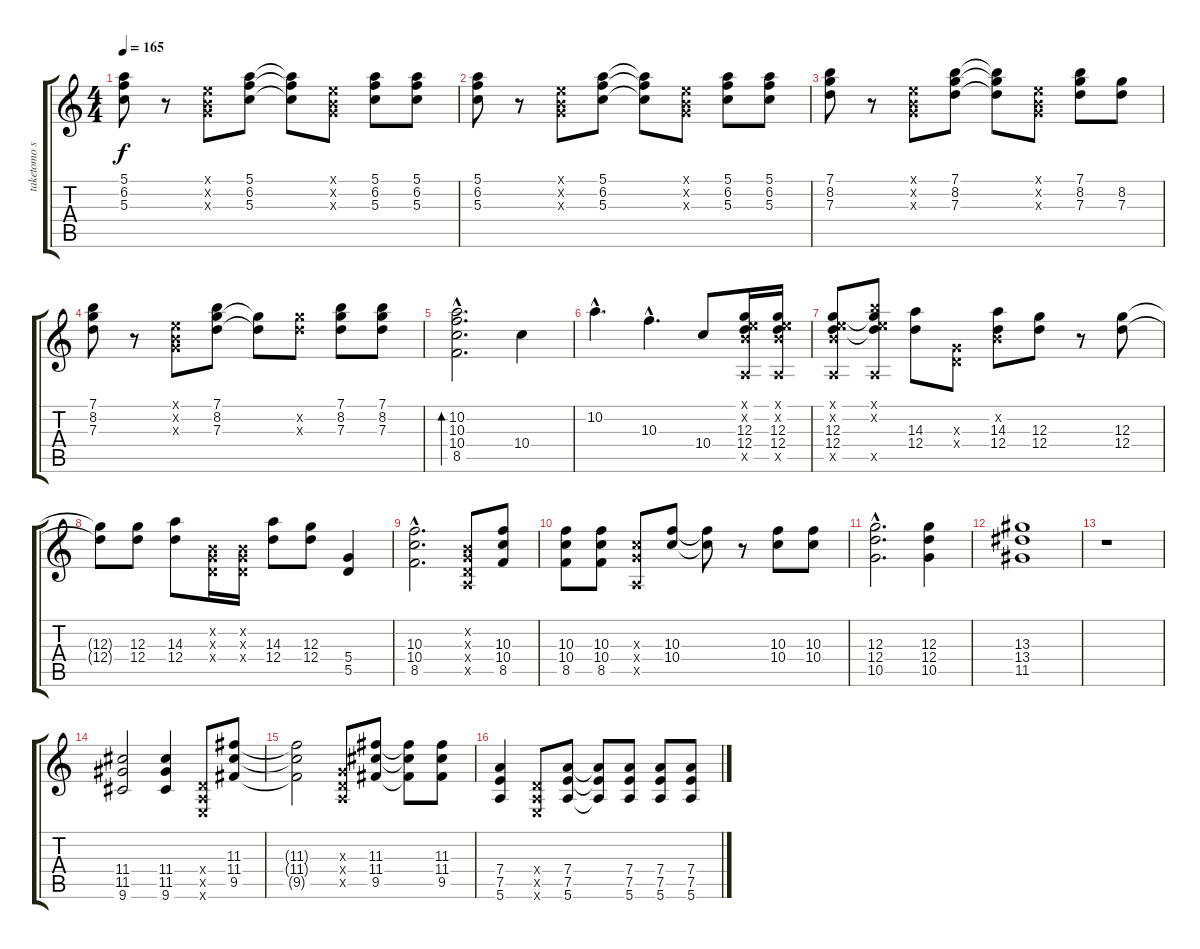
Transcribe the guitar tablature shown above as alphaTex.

\track ("taketomo sakashita" "taketomo s") {instrument distortionguitar}
\staff {score tabs}
\tuning (E4 B3 G3 D3 A2 E2) {hide}
\ts (4 4)
\tempo 165
\clef g2
\ks c
(5.1 6.2 5.3).8{dy f} r.8 (0.1{x} 0.2{x} 0.3{x}).8 (5.1 6.2 5.3).8 (5.1{t} 6.2{t} 5.3{t}).8 (0.1{x} 0.2{x} 0.3{x}).8 (5.1 6.2 5.3).8 (5.1 6.2 5.3).8 |
(5.1 6.2 5.3).8 r.8 (0.1{x} 0.2{x} 0.3{x}).8 (5.1 6.2 5.3).8 (5.1{t} 6.2{t} 5.3{t}).8 (0.1{x} 0.2{x} 0.3{x}).8 (5.1 6.2 5.3).8 (5.1 6.2 5.3).8 |
(7.1 8.2 7.3).8 r.8 (0.1{x} 0.2{x} 0.3{x}).8 (7.1 8.2 7.3).8 (7.1{t} 8.2{t} 7.3{t}).8 (0.1{x} 0.2{x} 0.3{x}).8 (7.1 8.2 7.3).8 (8.2 7.3).8 |
(7.1 8.2 7.3).8 r.8 (0.1{x} 0.2{x} 0.3{x}).8 (7.1 8.2 7.3).8 (8.2{t} 7.3{t}).8 (8.2{x} 7.3{x}).8 (7.1 8.2 7.3).8 (7.1 8.2 7.3).8 |
(10.2{hac} 10.3{hac} 10.4{hac} 8.5{hac}).2{d bd 480} 10.4.4 |
10.2{hac}.4{d} 10.3{hac}.4{d} 10.4.8 (0.1{x} 0.2{x} 12.3 12.4 0.5{x}).16 (0.1{x} 0.2{x} 12.3 12.4 0.5{x}).16 |
(0.1{x} 0.2{x} 12.3 12.4 0.5{x}).8 (0.1{x} 12.2{x} 12.3{t} 12.4{t} 0.5{x}).8 (14.3 12.4).8 (0.3{x} 0.4{x}).8 (0.2{x} 14.3 12.4).8 (12.3 12.4).8 r.8 (12.3 12.4).8 |
(12.3{t} 12.4{t}).8 (12.3 12.4).8 (14.3 12.4).8 (0.2{x} 0.3{x} 0.4{x}).16 (0.2{x} 0.3{x} 0.4{x}).16 (14.3 12.4).8 (12.3 12.4).8 (5.4 5.5).4 |
(10.3{hac} 10.4{hac} 8.5{hac}).2{d} (0.2{x} 0.3{x} 0.4{x} 0.5{x}).8 (10.3 10.4 8.5).8 |
(10.3 10.4 8.5).8 (10.3 10.4 8.5).8 (0.3{x} 10.4{x} 0.5{x}).8 (10.3 10.4).8 (10.3{t} 10.4{t}).8 r.8 (10.3 10.4).8 (10.3 10.4).8 |
(12.3{hac} 12.4{hac} 10.5{hac}).2{d} (12.3 12.4 10.5).4 |
(13.3 13.4 11.5).1 |
r.1 |
(11.4 11.5 9.6).2 (11.4 11.5 9.6).4 (0.4{x} 0.5{x} 0.6{x}).8 (11.3 11.4 9.5).8 |
(11.3{t} 11.4{t} 9.5{t}).2 (0.3{x} 0.4{x} 0.5{x}).8 (11.3 11.4 9.5).8 (11.3{t} 11.4{t} 9.5{t}).8 (11.3 11.4 9.5).8 |
(7.4 7.5 5.6).4 (0.4{x} 0.5{x} 0.6{x}).8 (7.4 7.5 5.6).8 (7.4{t} 7.5{t} 5.6{t}).8 (7.4 7.5 5.6).8 (7.4 7.5 5.6).8 (7.4 7.5 5.6).8
